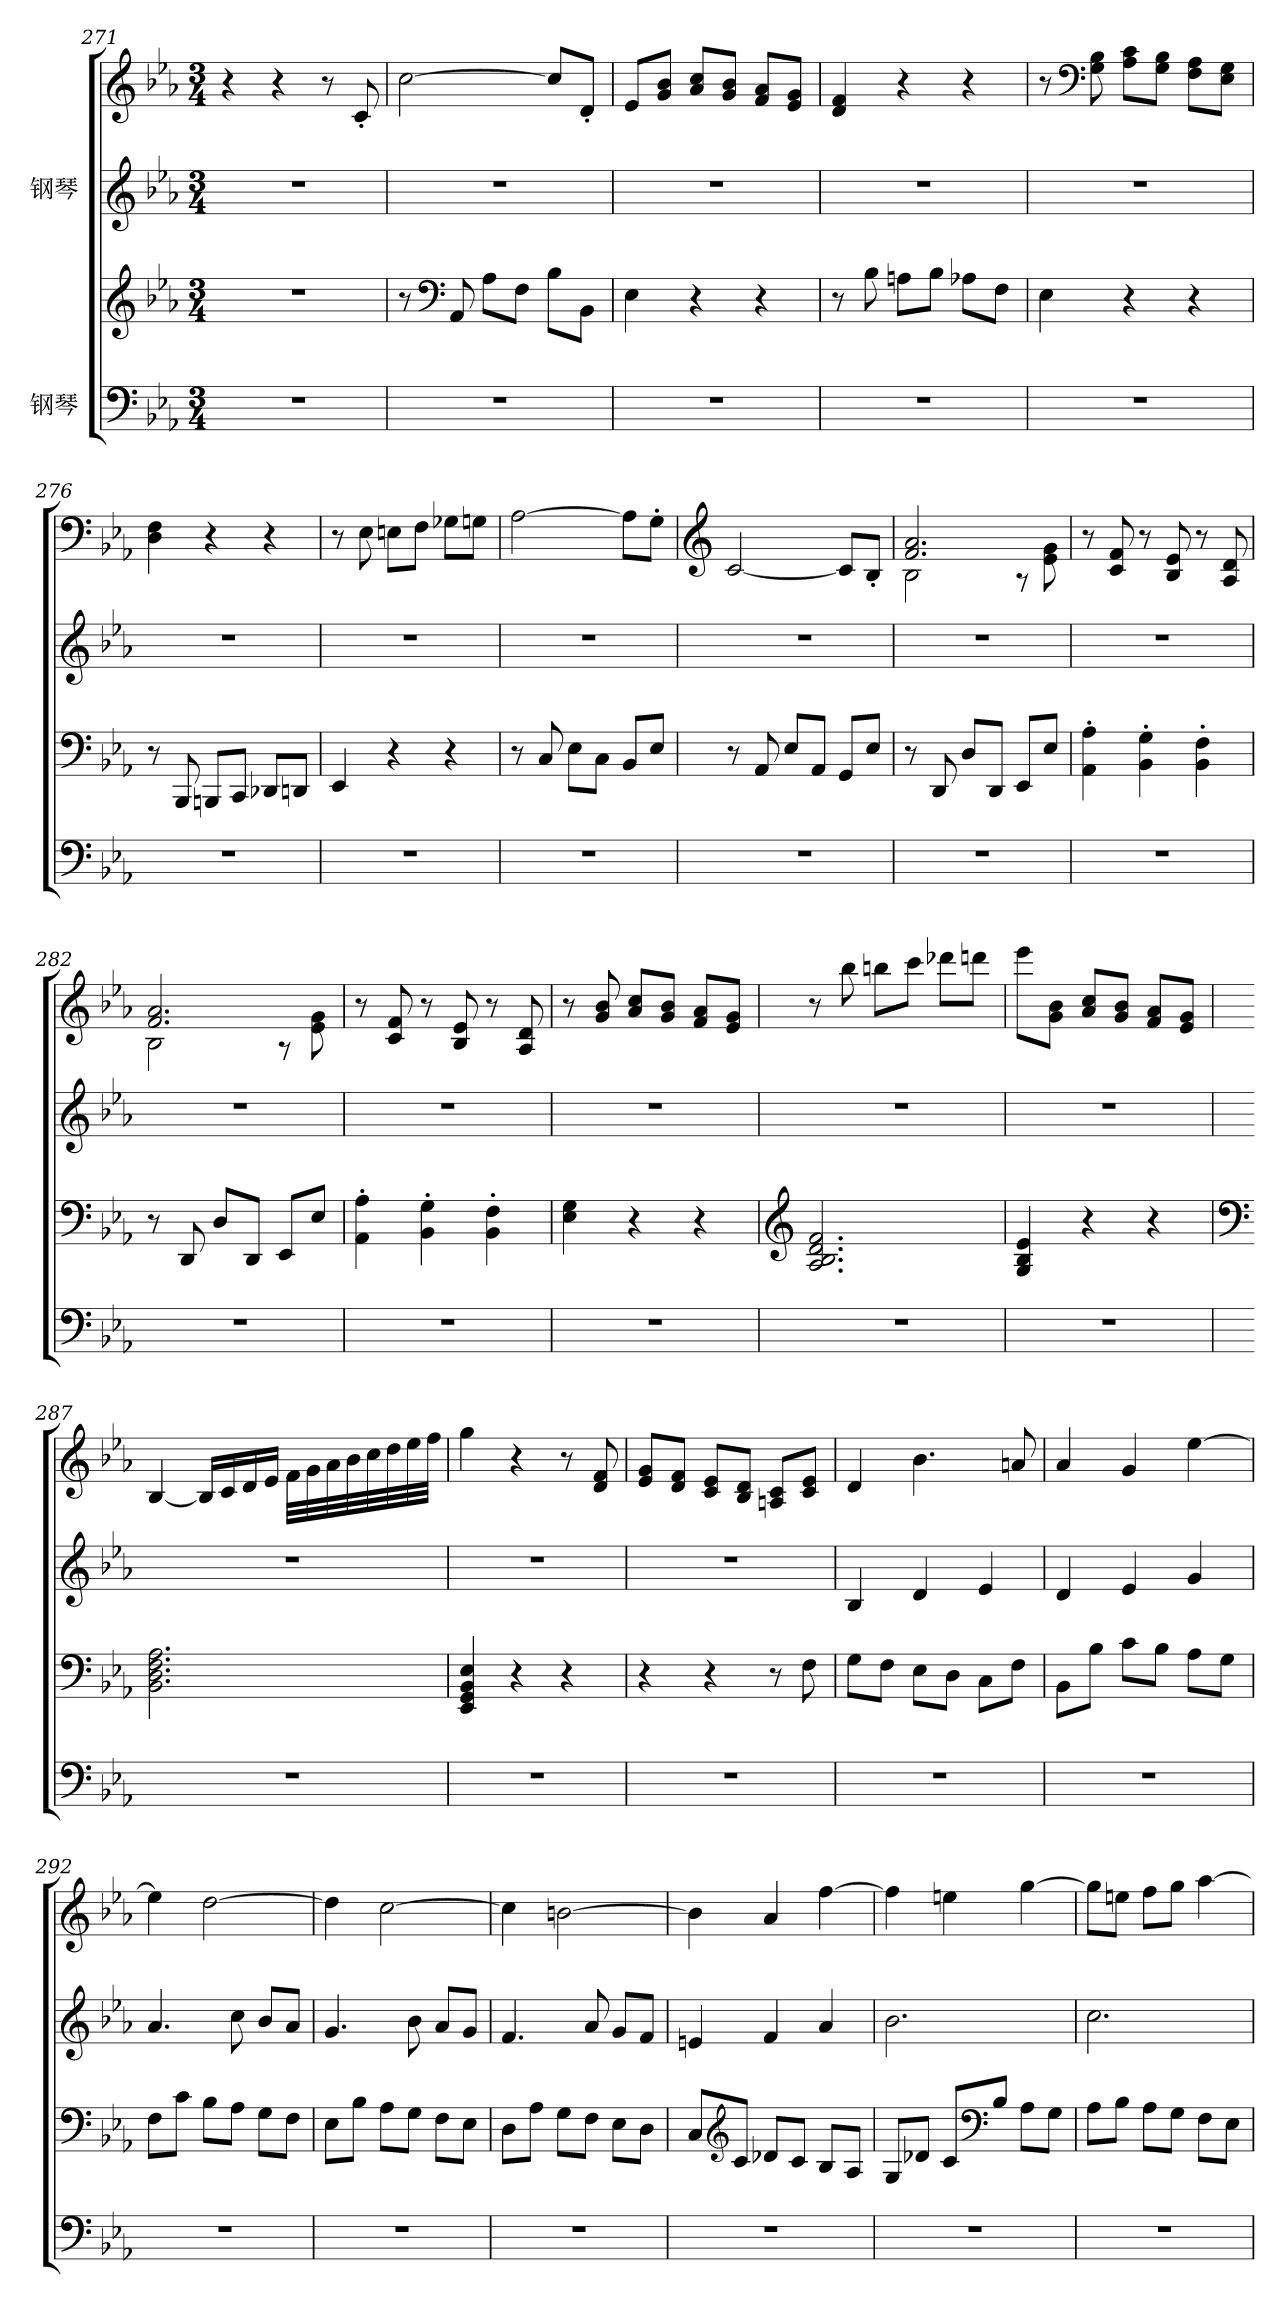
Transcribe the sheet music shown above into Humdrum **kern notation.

**kern	**kern	**kern	**kern
*part2	*part2	*part1	*part1
*staff4	*staff3	*staff2	*staff1
*I"钢琴	*	*I"钢琴	*
*clefF4	*clefG2	*clefG2	*clefG2
*k[b-e-a-]	*k[b-e-a-]	*k[b-e-a-]	*k[b-e-a-]
*M3/4	*M3/4	*M3/4	*M3/4
=271	=271	=271	=271
2.r	2.r	2.r	4r
.	.	.	4r
.	.	.	8r
.	.	.	8c'/
=272	=272	=272	=272
2.r	8r	2.r	[2cc\
*	*clefF4	*	*
.	8AA-/	.	.
.	8A-\L	.	.
.	8F\J	.	.
.	8B-\L	.	8cc/L]
.	8BB-\J	.	8d'/J
=273	=273	=273	=273
2.r	4E-\	2.r	8e-/L
.	.	.	8g/ 8b-/J
.	4r	.	8a-/ 8cc/L
.	.	.	8g/ 8b-/J
.	4r	.	8f/ 8a-/L
.	.	.	8e-/ 8g/J
!!LO:LB:g=z
=274	=274	=274	=274
2.r	8r	2.r	4d/ 4f/
.	8B-\	.	.
.	8An\L	.	4r
.	8B-\J	.	.
.	8A-X\L	.	4r
.	8F\J	.	.
=275	=275	=275	=275
2.r	4E-\	2.r	8r
*	*	*	*clefF4
.	.	.	8G\ 8B-\
.	4r	.	8A-\ 8c\L
.	.	.	8G\ 8B-\J
.	4r	.	8F\ 8A-\L
.	.	.	8E-\ 8G\J
=276	=276	=276	=276
2.r	8r	2.r	4D\ 4F\
.	8BBB-/	.	.
.	8BBBn/L	.	4r
.	8CC/J	.	.
.	8DD-X/L	.	4r
.	8DDn/J	.	.
=277	=277	=277	=277
2.r	4EE-/	2.r	8r
.	.	.	8E-\
.	4r	.	8En\L
.	.	.	8F\J
.	4r	.	8G-X\L
.	.	.	8Gn\J
=278	=278	=278	=278
2.r	8r	2.r	[2A-\
.	8C/	.	.
.	8E-\L	.	.
.	8C\J	.	.
.	8BB-/L	.	8A-\L]
.	8E-/J	.	8G'\J
!!LO:LB:g=z
=279	=279	=279	=279
*	*	*	*clefG2
2.r	8r	2.r	[2c/
.	8AA-/	.	.
.	8E-/L	.	.
.	8AA-/J	.	.
.	8GG/L	.	8c/L]
.	8E-/J	.	8B-'/J
=280	=280	=280	=280
*	*	*	*^
2.r	8r	2.r	2.f/ 2.a-/	2B-\
.	8DD/	.	.	.
.	8D/L	.	.	.
.	8DD/J	.	.	.
.	8EE-/L	.	.	8r
.	8E-/J	.	.	8e-\ 8g\
*	*	*	*v	*v
=281	=281	=281	=281
2.r	4AA-\' 4A-\'	2.r	8r
.	.	.	8c/ 8f/
.	4BB-\' 4G\'	.	8r
.	.	.	8B-/ 8e-/
.	4BB-\' 4F\'	.	8r
.	.	.	8A-/ 8d/
=282	=282	=282	=282
*	*	*	*^
2.r	8r	2.r	2.f/ 2.a-/	2B-\
.	8DD/	.	.	.
.	8D/L	.	.	.
.	8DD/J	.	.	.
.	8EE-/L	.	.	8r
.	8E-/J	.	.	8e-\ 8g\
*	*	*	*v	*v
=283	=283	=283	=283
2.r	4AA-\' 4A-\'	2.r	8r
.	.	.	8c/ 8f/
.	4BB-\' 4G\'	.	8r
.	.	.	8B-/ 8e-/
.	4BB-\' 4F\'	.	8r
.	.	.	8A-/ 8d/
!!LO:PB:g=z
=284	=284	=284	=284
2.r	4E-\ 4G\	2.r	8r
.	.	.	8g/ 8b-/
.	4r	.	8a-/ 8cc/L
.	.	.	8g/ 8b-/J
.	4r	.	8f/ 8a-/L
.	.	.	8e-/ 8g/J
=285	=285	=285	=285
*	*clefG2	*	*
2.r	2.A-/ 2.B-/ 2.d/ 2.f/	2.r	8r
.	.	.	8bb-\
.	.	.	8bbn\L
.	.	.	8ccc\J
.	.	.	8ddd-X\L
.	.	.	8dddn\J
=286	=286	=286	=286
2.r	4G/ 4B-/ 4e-/	2.r	8eee-\L
.	.	.	8g\ 8b-\J
.	4r	.	8a-/ 8cc/L
.	.	.	8g/ 8b-/J
.	4r	.	8f/ 8a-/L
.	.	.	8e-/ 8g/J
=287	=287	=287	=287
*	*clefF4	*	*
2.r	2.BB-\ 2.D\ 2.F\ 2.A-\	2.r	[4B-/
.	.	.	16B-/LL]
.	.	.	16c/
.	.	.	16d/
.	.	.	16e-/JJ
.	.	.	32f\LLL
.	.	.	32g\
.	.	.	32a-\
.	.	.	32b-\
.	.	.	32cc\
.	.	.	32dd\
.	.	.	32ee-\
.	.	.	32ff\JJJ
!!LO:LB:g=z
=288	=288	=288	=288
2.r	4EE-/ 4GG/ 4BB-/ 4E-/	2.r	4gg\
.	4r	.	4r
.	4r	.	8r
.	.	.	8d/ 8f/
=289	=289	=289	=289
2.r	4r	2.r	8e-/ 8g/L
.	.	.	8d/ 8f/J
.	4r	.	8c/ 8e-/L
.	.	.	8B-/ 8d/J
.	8r	.	8An/ 8c/L
.	8F\	.	8c/ 8e-/J
=290	=290	=290	=290
2.r	8G\L	4B-/	4d/
.	8F\J	.	.
.	8E-\L	4d/	4.b-\
.	8D\J	.	.
.	8C\L	4e-/	.
.	8F\J	.	8an/
=291	=291	=291	=291
2.r	8BB-\L	4d/	4a-/
.	8B-\J	.	.
.	8c\L	4e-/	4g/
.	8B-\J	.	.
.	8A-\L	4g/	[4ee-\
.	8G\J	.	.
=292	=292	=292	=292
2.r	8F\L	4.a-/	4ee-\]
.	8c\J	.	.
.	8B-\L	.	[2dd\
.	8A-\J	8cc\	.
.	8G\L	8b-/L	.
.	8F\J	8a-/J	.
=293	=293	=293	=293
2.r	8E-\L	4.g/	4dd\]
.	8B-\J	.	.
.	8A-\L	.	[2cc\
.	8G\J	8b-\	.
.	8F\L	8a-/L	.
.	8E-\J	8g/J	.
!!LO:LB:g=z
=294	=294	=294	=294
2.r	8D\L	4.f/	4cc\]
.	8A-\J	.	.
.	8G\L	.	[2bn\
.	8F\J	8a-/	.
.	8E-\L	8g/L	.
.	8D\J	8f/J	.
=295	=295	=295	=295
2.r	8C/L	4en/	4b\]
*	*clefG2	*	*
.	8c/J	.	.
.	8d-X/L	4f/	4a-/
.	8c/J	.	.
.	8B-/L	4a-/	[4ff\
.	8A-/J	.	.
=296	=296	=296	=296
2.r	8G/L	2.b-\	4ff\]
.	8d-X/J	.	.
.	8c/L	.	4een\
*	*clefF4	*	*
.	8B-/J	.	.
.	8A-\L	.	[4gg\
.	8G\J	.	.
=297	=297	=297	=297
2.r	8A-\L	2.cc\	8gg\L]
.	8B-\J	.	8een\J
.	8A-\L	.	8ff\L
.	8G\J	.	8gg\J
.	8F\L	.	[4aa-\
.	8E-\J	.	.
=	=	=	=
*-	*-	*-	*-
